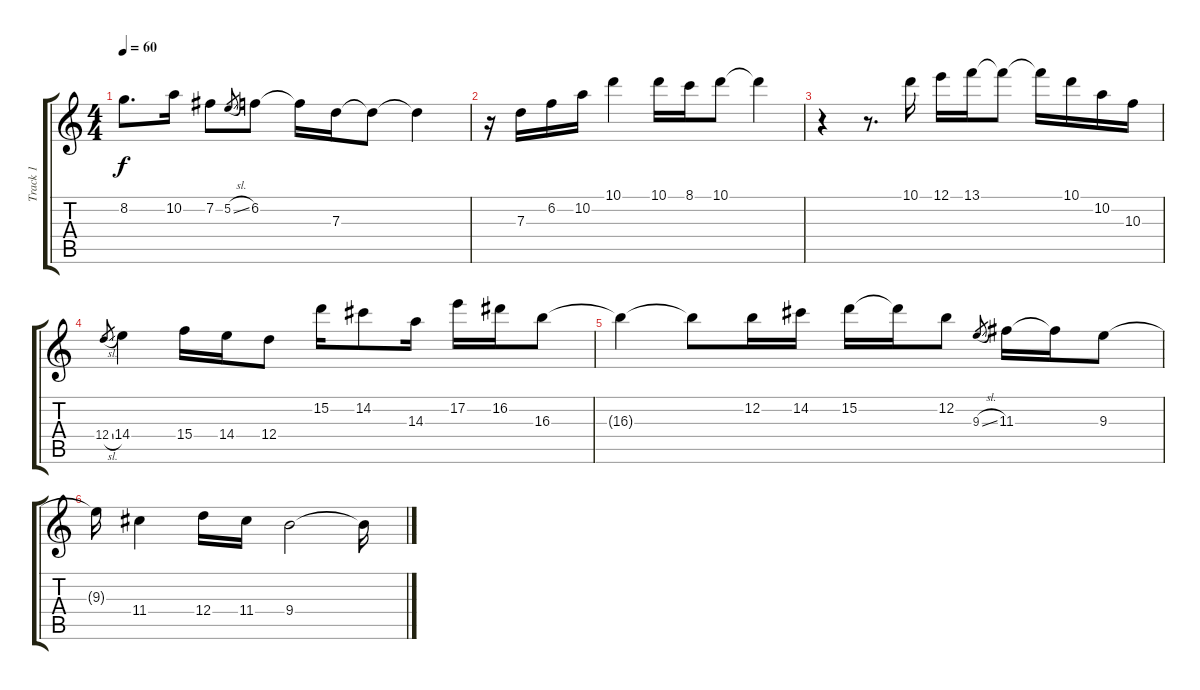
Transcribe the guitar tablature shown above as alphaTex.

\track ("Track 1" "Track 1") {instrument electricguitarjazz}
\staff {score tabs}
\tuning (E4 B3 G3 D3 A2 E2) {hide}
\ts (4 4)
\tempo 60
\clef g2
\ks c
8.2.8{d dy f} 10.2.16 7.2.8 5.2{sl}.8{gr} 6.2.8 6.2{t}.16 7.3.16 7.3{t}.8 7.3{t}.4 |
r.16 7.3.16 6.2.16 10.2.16 10.1.4 10.1.16 8.1.16 10.1.8 10.1{t}.4 |
r.4 r.8{d} 10.1.16 12.1.16 13.1.16 13.1{t}.8 13.1{t}.16 10.1.16 10.2.16 10.3.16 |
12.4{sl}.8{gr} 14.4.4 15.4.16 14.4.16 12.4.8 15.2.16 14.2.8 14.3.16 17.2.16 16.2.16 16.3.8 |
16.3{t}.4 16.3{t}.8 12.2.16 14.2.16 15.2.16 15.2{t}.16 12.2.8 9.3{sl}.8{gr} 11.3.16 11.3{t}.16 9.3.8 |
9.3{t}.16 11.4.4 12.4.16 11.4.16 9.4.2 9.4{t}.16
